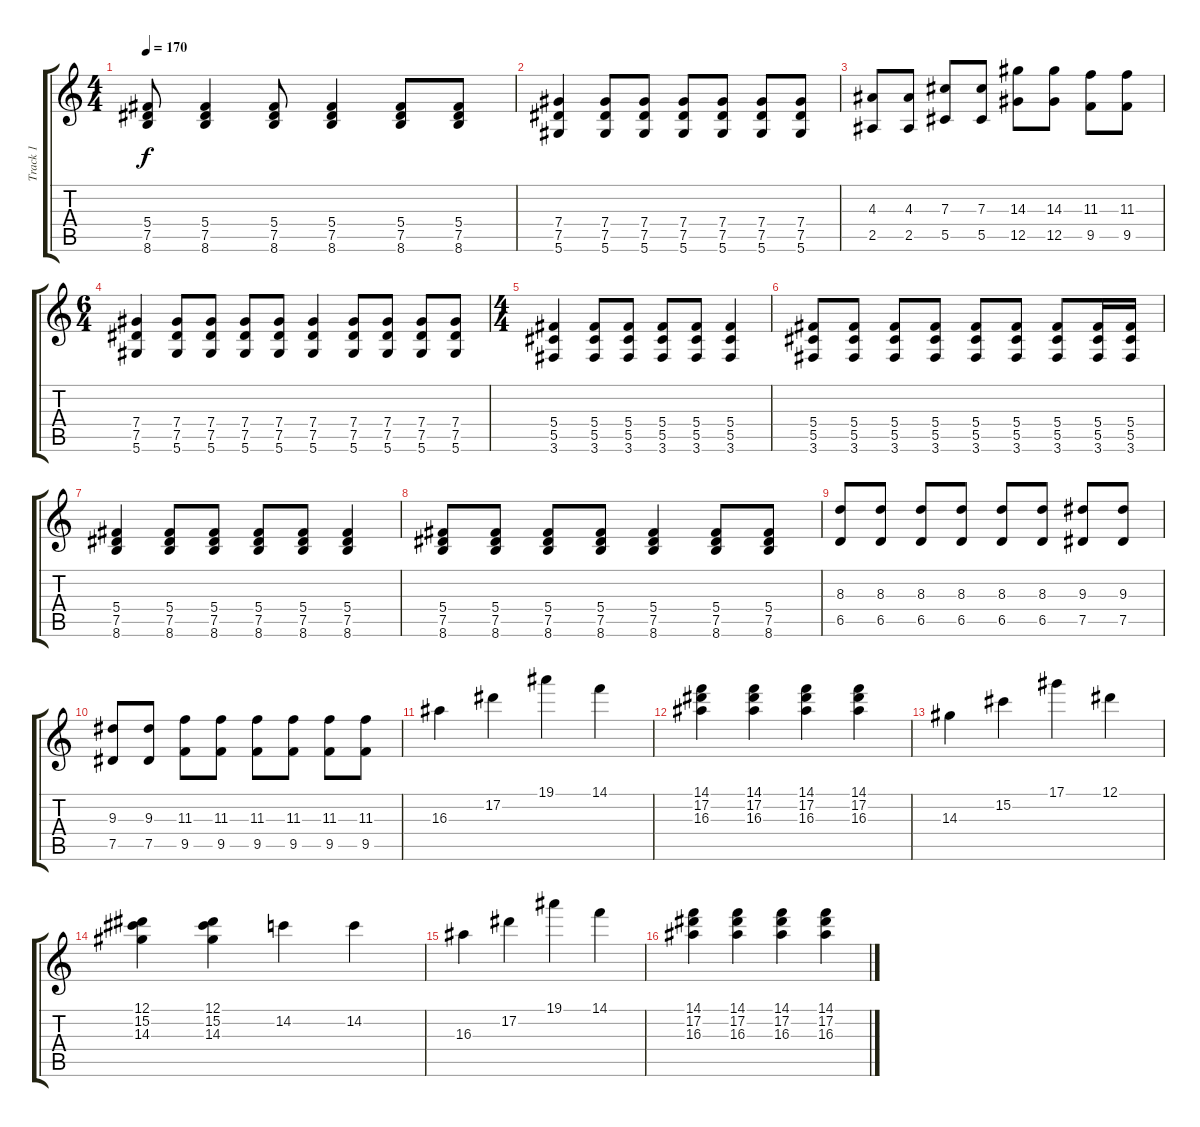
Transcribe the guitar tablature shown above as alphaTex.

\track ("Track 1" "Track 1") {instrument acousticguitarsteel}
\staff {score tabs}
\tuning (Eb4 Bb3 Gb3 Db3 Ab2 Eb2) {hide}
\ts (4 4)
\tempo 170
\clef g2
\ks c
(5.4 7.5 8.6).8{dy f} (5.4 7.5 8.6).4 (5.4 7.5 8.6).8 (5.4 7.5 8.6).4 (5.4 7.5 8.6).8 (5.4 7.5 8.6).8 |
(7.4 7.5 5.6).4 (7.4 7.5 5.6).8 (7.4 7.5 5.6).8 (7.4 7.5 5.6).8 (7.4 7.5 5.6).8 (7.4 7.5 5.6).8 (7.4 7.5 5.6).8 |
(4.3 2.5).8 (4.3 2.5).8 (7.3 5.5).8 (7.3 5.5).8 (14.3 12.5).8 (14.3 12.5).8 (11.3 9.5).8 (11.3 9.5).8 |
\ts (6 4)
(7.4 7.5 5.6).4 (7.4 7.5 5.6).8 (7.4 7.5 5.6).8 (7.4 7.5 5.6).8 (7.4 7.5 5.6).8 (7.4 7.5 5.6).4 (7.4 7.5 5.6).8 (7.4 7.5 5.6).8 (7.4 7.5 5.6).8 (7.4 7.5 5.6).8 |
\ts (4 4)
(5.4 5.5 3.6).4 (5.4 5.5 3.6).8 (5.4 5.5 3.6).8 (5.4 5.5 3.6).8 (5.4 5.5 3.6).8 (5.4 5.5 3.6).4 |
(5.4 5.5 3.6).8 (5.4 5.5 3.6).8 (5.4 5.5 3.6).8 (5.4 5.5 3.6).8 (5.4 5.5 3.6).8 (5.4 5.5 3.6).8 (5.4 5.5 3.6).8 (5.4 5.5 3.6).16 (5.4 5.5 3.6).16 |
(5.4 7.5 8.6).4 (5.4 7.5 8.6).8 (5.4 7.5 8.6).8 (5.4 7.5 8.6).8 (5.4 7.5 8.6).8 (5.4 7.5 8.6).4 |
(5.4 7.5 8.6).8 (5.4 7.5 8.6).8 (5.4 7.5 8.6).8 (5.4 7.5 8.6).8 (5.4 7.5 8.6).4 (5.4 7.5 8.6).8 (5.4 7.5 8.6).8 |
(8.3 6.5).8 (8.3 6.5).8 (8.3 6.5).8 (8.3 6.5).8 (8.3 6.5).8 (8.3 6.5).8 (9.3 7.5).8 (9.3 7.5).8 |
(9.3 7.5).8 (9.3 7.5).8 (11.3 9.5).8 (11.3 9.5).8 (11.3 9.5).8 (11.3 9.5).8 (11.3 9.5).8 (11.3 9.5).8 |
16.3.4 17.2.4 19.1.4 14.1.4 |
(14.1 17.2 16.3).4 (14.1 17.2 16.3).4 (14.1 17.2 16.3).4 (14.1 17.2 16.3).4 |
14.3.4 15.2.4 17.1.4 12.1.4 |
(12.1 15.2 14.3).4 (12.1 15.2 14.3).4 14.2.4 14.2.4 |
16.3.4 17.2.4 19.1.4 14.1.4 |
(14.1 17.2 16.3).4 (14.1 17.2 16.3).4 (14.1 17.2 16.3).4 (14.1 17.2 16.3).4
